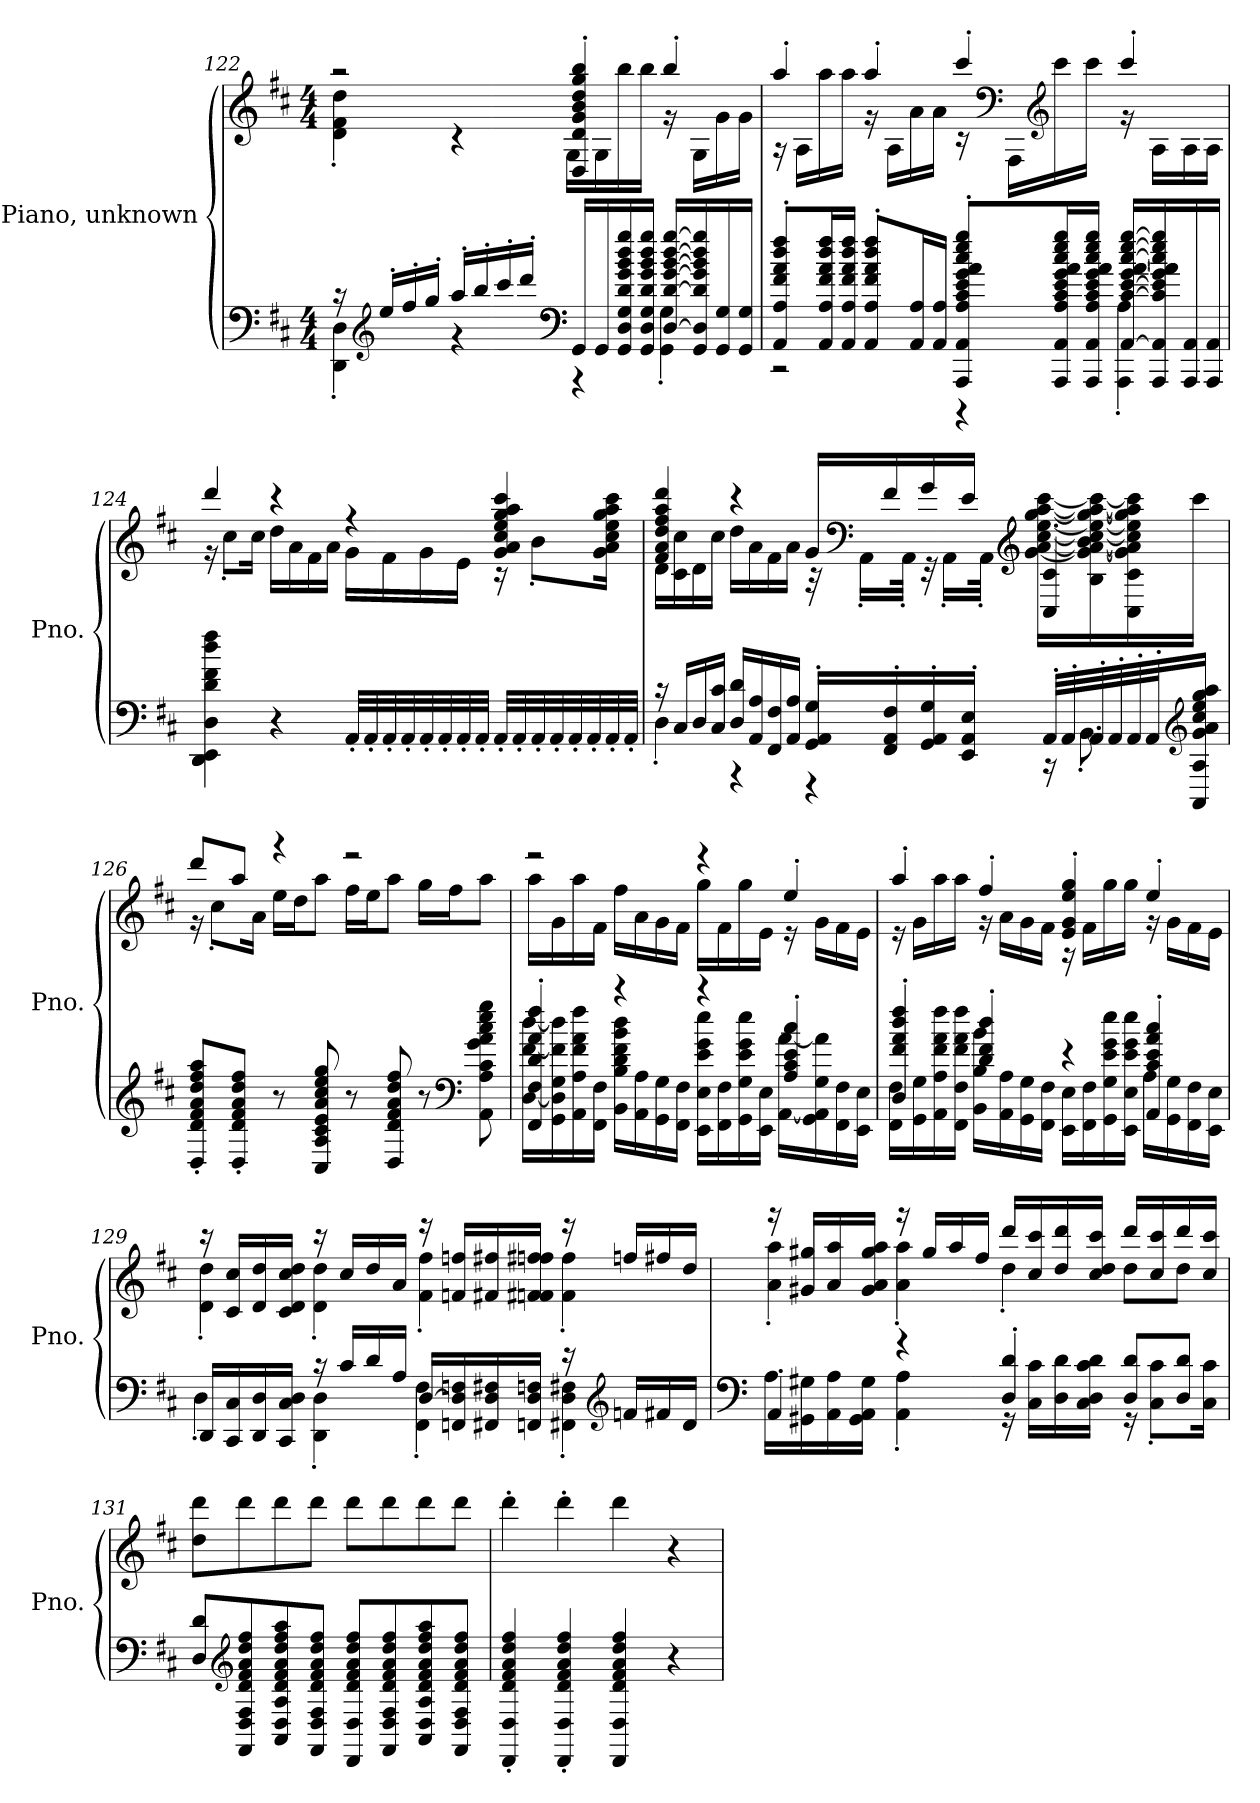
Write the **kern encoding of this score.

**kern	**kern
*part1	*part1
*staff2	*staff1
*I"Piano, unknown	*
*I'Pno.	*
!!LO:LB:g=z
*clefF4	*clefG2
*k[f#c#]	*k[f#c#]
*M4/4	*M4/4
=122	=122
*^	*^
16r	4DD\' 4D\'	2r	4d\' 4f#\' 4dd\'
*clefG2	*	*	*
16ee'/LL	.	.	.
16ff#'/	.	.	.
16gg'/JJ	.	.	.
16aa'/LL	4r	.	4r
16bb'/	.	.	.
16ccc#'/	.	.	.
16ddd'/JJ	.	.	.
*clefF4	*	*	*
16GG/LL	4r	4D/' 4d/' 4g/' 4b/' 4dd/' 4gg/' 4bb/'	16G\LL
16GG/	.	.	16G\
16GG/ 16D/ 16G/ 16d/ 16g/ 16b/ 16dd/ 16gg/	.	.	16bb\
16GG/ 16D/ 16G/ 16d/ 16g/ 16b/ 16dd/ 16gg/JJ	.	.	16bb\JJ
[16D/ [16d/ [16g/ [16b/ [16dd/ [16gg/LL	4GG\' 4G\'	4bb'/	16r
16GG/ 16D/] 16d/] 16g/] 16b/] 16dd/] 16gg/]	.	.	16G\LL
16GG/ 16G/	.	.	16g\
16GG/ 16G/JJ	.	.	16g\JJ
!!LO:LB:g=z	!!
=123	=123	=123	=123
8AA/' 8A/' 8f#/' 8a/' 8dd/' 8ff#/'L	2r	4aa'/	16r
.	.	.	16A\LL
16AA/ 16A/ 16f#/ 16a/ 16dd/ 16ff#/L	.	.	16aa\
16AA/ 16A/ 16f#/ 16a/ 16dd/ 16ff#/JJ	.	.	16aa\JJ
8AA/' 8A/' 8f#/' 8a/' 8dd/' 8ff#/'L	.	4aa'/	16r
.	.	.	16A\LL
16AA/ 16A/L	.	.	16a\
16AA/ 16A/JJ	.	.	16a\JJ
8AAA/' 8AA/' 8A/' 8c#/' 8e/' 8g/' 8a/' 8cc#/' 8ee/' 8gg/'L	4r	4ccc#'/	16r
*	*	*clefF4	*
.	.	.	16AAA\LL
*	*	*clefG2	*
16AAA/ 16AA/ 16A/ 16c#/ 16e/ 16g/ 16a/ 16cc#/ 16ee/ 16gg/L	.	.	16ccc#\
16AAA/ 16AA/ 16A/ 16c#/ 16e/ 16g/ 16a/ 16cc#/ 16ee/ 16gg/JJ	.	.	16ccc#\JJ
[16AA/ [16c#/ [16e/ [16g/ [16a/ [16cc#/ [16ee/ [16gg/LL	4AAA\' 4A\'	4ccc#'/	16r
16AAA/ 16AA/] 16c#/] 16e/] 16g/] 16a/] 16cc#/] 16ee/] 16gg/]	.	.	16A\LL
16AAA/ 16AA/	.	.	16A\
16AAA/ 16AA/JJ	.	.	16A\JJ
*v	*v	*	*
!!LO:PB:g=z	!!
=124	=124	=124
4DD\ 4EE\ 4D\ 4d\ 4f#\ 4dd\ 4ff#\	4ddd/	16r
.	.	8cc#'\L
.	.	16cc#\Jk
4r	4r	16dd\LL
.	.	16a\
.	.	16f#\
.	.	16a\JJ
32AA'/LLL	4r	16g\LL
32AA'/	.	.
32AA'/	.	16f#\
32AA'/	.	.
32AA'/	.	16g\
32AA'/	.	.
32AA'/	.	16e\JJ
32AA'/JJJ	.	.
32AA'/LLL	4g/ 4a/ 4cc#/ 4ee/ 4gg/ 4aa/ 4ccc#/	16r
32AA'/	.	.
32AA'/	.	8b'\L
32AA'/	.	.
32AA'/	.	.
32AA'/	.	.
32AA'/	.	16g\ 16a\ 16cc#\ 16ee\ 16gg\ 16aa\ 16ccc#\Jk
32AA'/JJJ	.	.
!!LO:LB:g=z	!!
=125	=125	=125
*^	*	*
16r	4D'\	4f#/ 4a/ 4dd/ 4ff#/ 4aa/ 4ddd/	16d\LL
16C#/LL	.	.	16c#\ 16cc#\
16D/	.	.	16d\
16C#/ 16c#/JJ	.	.	16cc#\JJ
16D/ 16d/LL	4r	4r	16dd\LL
16AA/ 16A/	.	.	16a\
16FF#/ 16F#/	.	.	16f#\
16AA/ 16A/JJ	.	.	16a\JJ
16GG/' 16AA/' 16G/'LL	4r	16g/LL	32r
*	*	*clefF4	*
.	.	.	16AA'\LL
16FF#/' 16AA/' 16F#/'	.	16f#/	.
.	.	.	32AA'\JJk
16GG/' 16AA/' 16G/'	.	16g/	32r
.	.	.	16AA'\LL
16EE/' 16AA/' 16E/'JJ	.	16e/JJ	.
.	.	.	32AA'\JJk
*	*	*clefG2	*
32AA'/LLL	16r	4C#/' 4c#/'	[16g\ [16a\ [16cc#\ [16ee\ [16gg\ [16aa\ [16ccc#\LL
32AA'/	.	.	.
32AA'/	8.BB'\	.	16B\ 16g\_ 16a\_ 16b\ 16cc#\_ 16ee\_ 16gg\_ 16aa\_ 16ccc#\_
32AA'/	.	.	.
32AA'/	.	.	16C#\ 16c#\ 16g\] 16a\] 16cc#\] 16ee\] 16gg\] 16aa\] 16ccc#\]
32AA'/J	.	.	.
*clefG2	*	*	*
16AA/ 16A/ 16g/ 16a/ 16cc#/ 16ee/ 16gg/ 16aa/JJ	.	.	16ccc#\JJ
*v	*v	*	*
!!LO:LB:g=z	!!
=126	=126	=126
8D/' 8d/' 8f#/' 8a/' 8dd/' 8ff#/' 8aa/'L	8ddd/L	16r
.	.	8cc#'\L
8D/' 8d/' 8f#/' 8a/' 8dd/' 8ff#/'J	8aa/J	.
.	.	16a\Jk
8r	4r	16ee\LL
.	.	16dd\J
8C#/ 8A/ 8c#/ 8e/ 8a/ 8cc#/ 8ee/ 8gg/	.	8aa\J
8r	2r	16ff#\LL
.	.	16ee\J
8D/ 8d/ 8f#/ 8a/ 8dd/ 8ff#/	.	8aa\J
8r	.	16gg\LL
.	.	16ff#\J
*clefF4	*	*
8AA\ 8A\ 8c#\ 8g\ 8a\ 8cc#\ 8ee\ 8gg\	.	8aa\J
=127	=127	=127
*^	*	*
4FF#/' 4F#/' 4d/' 4a/' 4ff#/'	[16D\ [16f#\ [16dd\LL	2r	16aa\LL
.	16GG\ 16D\] 16G\ 16f#\] 16dd\]	.	16g\
.	16AA\ 16A\ 16f#\ 16a\ 16ff#\	.	16aa\
.	16FF#\ 16F#\JJ	.	16f#\JJ
4r	16BB\ 16B\ 16d\ 16f#\ 16b\ 16dd\LL	.	16ff#\LL
.	16AA\ 16A\	.	16a\
.	16GG\ 16G\	.	16g\
.	16FF#\ 16F#\JJ	.	16f#\JJ
4r	16EE\ 16E\ 16e\ 16g\ 16ee\LL	4r	16gg\LL
.	16FF#\ 16F#\	.	16f#\
.	16GG\ 16G\ 16e\ 16g\ 16ee\	.	16gg\
.	16EE\ 16E\JJ	.	16e\JJ
4A/' 4c#/' 4e/' 4cc#/'	[16AA\ [16a\LL	4ee'/	16r
.	16GG\ 16AA\] 16G\ 16a\]	.	16g\LL
.	16FF#\ 16F#\	.	16f#\
.	16EE\ 16E\JJ	.	16e\JJ
!!LO:LB:g=z	!!
=128	=128	=128	=128
4D/' 4f#/' 4a/' 4dd/' 4ff#/'	16FF#\ 16F#\LL	4aa'/	16r
.	16GG\ 16G\	.	16g\LL
.	16AA\ 16A\ 16f#\ 16a\ 16ff#\	.	16aa\
.	16FF#\ 16F#\ 16f#\ 16a\ 16ff#\JJ	.	16aa\JJ
4d/' 4f#/' 4dd/'	16BB\ 16B\ 16b\LL	4ff#'/	16r
.	16AA\ 16A\	.	16a\LL
.	16GG\ 16G\	.	16g\
.	16FF#\ 16F#\JJ	.	16f#\JJ
4r	16EE\ 16E\LL	4e/' 4g/' 4ee/' 4gg/'	16r
.	16FF#\ 16F#\	.	16f#\LL
.	16GG\ 16G\ 16e\ 16g\ 16ee\	.	16gg\
.	16EE\ 16E\ 16e\ 16g\ 16ee\JJ	.	16gg\JJ
4AA/' 4c#/' 4e/' 4a/' 4cc#/'	16A\LL	4ee'/	16r
.	16GG\ 16G\	.	16g\LL
.	16FF#\ 16F#\	.	16f#\
.	16EE\ 16E\JJ	.	16e\JJ
=129	=129	=129	=129
16DD/LL	4D'\	16r	4d\' 4dd\'
16CC#/ 16C#/	.	16c#/ 16cc#/LL	.
16DD/ 16D/	.	16d/ 16dd/	.
16CC#/ 16C#/ 16D/JJ	.	16c#/ 16d/ 16cc#/ 16dd/JJ	.
16r	4DD\' 4D\'	16r	4d\' 4dd\'
16c#/LL	.	16cc#/LL	.
16d/	.	16dd/	.
16A/JJ	.	16a/JJ	.
[16D/LL	4FF#\' 4F#\'	16r	4f#\' 4ff#\'
16FFn/ 16D/] 16Fn/	.	16fn/ 16ffn/LL	.
16FF#X/ 16D/ 16F#X/	.	16f#X/ 16ff#X/	.
16FFn/ 16D/ 16Fn/JJ	.	16fn/ 16f#X/ 16ffn/ 16ff#X/JJ	.
16r	4FF#X\' 4D\' 4F#X\'	16r	4f#\' 4ff#\'
*clefG2	*	*	*
16fn/LL	.	16ffn/LL	.
16f#X/	.	16ff#X/	.
16d/JJ	.	16dd/JJ	.
!!LO:LB:g=z	!!
=130	=130	=130	=130
*clefF4	*	*	*
4AA'/	16A\LL	16r	4a\' 4aa\'
.	16GG#X\ 16G#X\	16g#X/ 16gg#X/LL	.
.	16AA\ 16A\	16a/ 16aa/	.
.	16GG#\ 16AA\ 16G#\JJ	16g#/ 16a/ 16gg#/ 16aa/JJ	.
4r	4AA\' 4A\'	16r	4a\' 4aa\'
.	.	16gg#/LL	.
.	.	16aa/	.
.	.	16ff#/JJ	.
4D/' 4d/'	16r	16ddd/LL	4dd'\
.	16C#\ 16c#\LL	16cc#/ 16ccc#/	.
.	16D\ 16d\	16dd/ 16ddd/	.
.	16C#\ 16D\ 16c#\ 16d\JJ	16cc#/ 16dd/ 16ccc#/JJ	.
8D/ 8d/L	16r	16ddd/LL	8dd\L
.	8C#\' 8c#\'L	16cc#/ 16ccc#/	.
8D/ 8d/J	.	16ddd/	8dd\J
.	16C#\ 16c#\Jk	16cc#/ 16ccc#/JJ	.
*v	*v	*	*
*	*v	*v
=131	=131
8D/ 8d/L	8dd\ 8ddd\L
*clefG2	*
8FF#/ 8D/ 8F#/ 8d/ 8f#/ 8a/ 8dd/ 8ff#/	8ddd\
8AA/ 8D/ 8A/ 8d/ 8f#/ 8a/ 8dd/ 8ff#/ 8aa/	8ddd\
8FF#/ 8D/ 8F#/ 8d/ 8f#/ 8a/ 8dd/ 8ff#/J	8ddd\J
8DD/ 8D/ 8d/ 8f#/ 8a/ 8dd/ 8ff#/L	8ddd\L
8FF#/ 8D/ 8F#/ 8d/ 8f#/ 8a/ 8dd/ 8ff#/	8ddd\
8AA/ 8D/ 8A/ 8d/ 8f#/ 8a/ 8dd/ 8ff#/ 8aa/	8ddd\
8FF#/ 8D/ 8F#/ 8d/ 8f#/ 8a/ 8dd/ 8ff#/J	8ddd\J
=132	=132
4DD/' 4D/' 4d/' 4f#/' 4a/' 4dd/' 4ff#/'	4ddd'\
4DD/' 4D/' 4d/' 4f#/' 4a/' 4dd/' 4ff#/'	4ddd'\
4DD/ 4D/ 4d/ 4f#/ 4a/ 4dd/ 4ff#/	4ddd\
4r	4r
=	=
*-	*-
